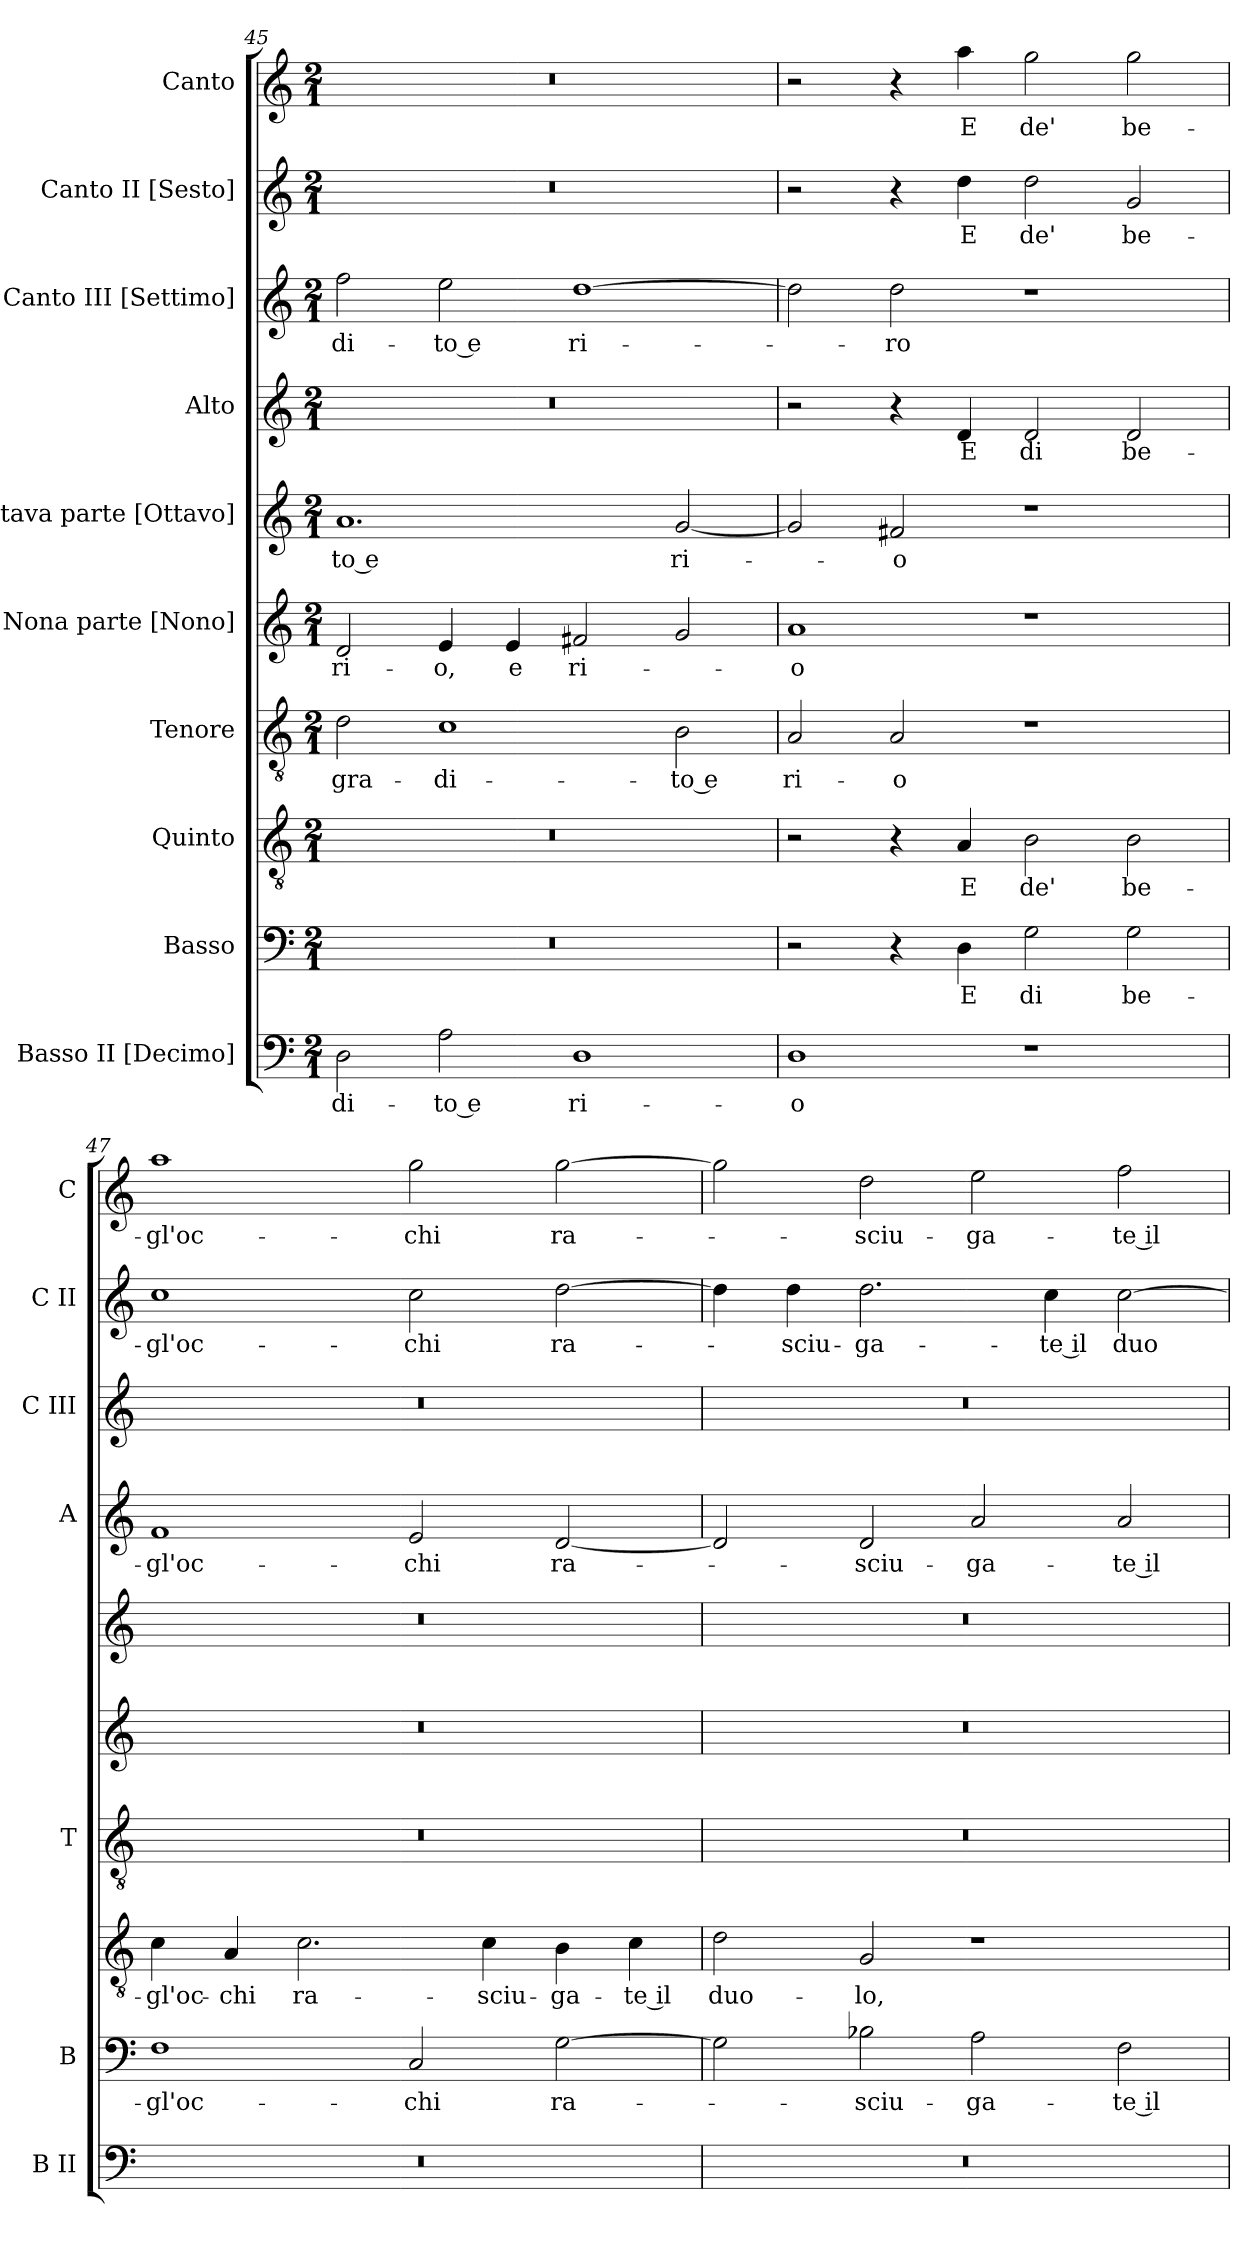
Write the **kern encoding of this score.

**kern	**text	**kern	**text	**kern	**text	**kern	**text	**kern	**text	**kern	**text	**kern	**text	**kern	**text	**kern	**text	**kern	**text
*part10	*part10	*part9	*part9	*part8	*part8	*part7	*part7	*part6	*part6	*part5	*part5	*part4	*part4	*part3	*part3	*part2	*part2	*part1	*part1
*staff10	*staff10	*staff9	*staff9	*staff8	*staff8	*staff7	*staff7	*staff6	*staff6	*staff5	*staff5	*staff4	*staff4	*staff3	*staff3	*staff2	*staff2	*staff1	*staff1
*I"Basso II [Decimo]	*	*I"Basso	*	*I"Quinto	*	*I"Tenore	*	*I"Nona parte [Nono]	*	*I"Ottava parte [Ottavo]	*	*I"Alto	*	*I"Canto III [Settimo]	*	*I"Canto II [Sesto]	*	*I"Canto	*
*I'B II	*	*I'B	*	*	*	*I'T	*	*	*	*	*	*I'A	*	*I'C III	*	*I'C II	*	*I'C	*
*clefF4	*	*clefF4	*	*clefGv2	*	*clefGv2	*	*clefG2	*	*clefG2	*	*clefG2	*	*clefG2	*	*clefG2	*	*clefG2	*
*k[]	*	*k[]	*	*k[]	*	*k[]	*	*k[]	*	*k[]	*	*k[]	*	*k[]	*	*k[]	*	*k[]	*
*C:	*	*C:	*	*C:	*	*C:	*	*C:	*	*C:	*	*C:	*	*C:	*	*C:	*	*C:	*
*M2/1	*	*M2/1	*	*M2/1	*	*M2/1	*	*M2/1	*	*M2/1	*	*M2/1	*	*M2/1	*	*M2/1	*	*M2/1	*
=45	=45	=45	=45	=45	=45	=45	=45	=45	=45	=45	=45	=45	=45	=45	=45	=45	=45	=45	=45
2D	-di-	0r	.	0r	.	2d	-gra-	2d	ri-	1.a	-to e	0r	.	2ff	-di-	0r	.	0r	.
2A	-to e	.	.	.	.	1c	-di-	4e	-o,	.	.	.	.	2ee	-to e	.	.	.	.
.	.	.	.	.	.	.	.	4e	e	.	.	.	.	.	.	.	.	.	.
1D	ri-	.	.	.	.	.	.	2f#X	ri-	.	.	.	.	[1dd	ri-	.	.	.	.
.	.	.	.	.	.	2B	-to e	2g	.	[2g	ri-	.	.	.	.	.	.	.	.
=46	=46	=46	=46	=46	=46	=46	=46	=46	=46	=46	=46	=46	=46	=46	=46	=46	=46	=46	=46
1D	-o	2r	.	2r	.	2A	ri-	1a	-o	2g]	.	2r	.	2dd]	.	2r	.	2r	.
.	.	4r	.	4r	.	2A	-o	.	.	2f#X	-o	4r	.	2dd	-ro	4r	.	4r	.
.	.	4D	E	4A	E	.	.	.	.	.	.	4d	E	.	.	4dd	E	4aa	E
1r	.	2G	di	2B	de'	1r	.	1r	.	1r	.	2d	di	1r	.	2dd	de'	2gg	de'
.	.	2G	be-	2B	be-	.	.	.	.	.	.	2d	be-	.	.	2g	be-	2gg	be-
=47	=47	=47	=47	=47	=47	=47	=47	=47	=47	=47	=47	=47	=47	=47	=47	=47	=47	=47	=47
0r	.	1F	-gl'oc-	4c	-gl'oc-	0r	.	0r	.	0r	.	1f	-gl'oc-	0r	.	1cc	-gl'oc-	1aa	-gl'oc-
.	.	.	.	4A	-chi	.	.	.	.	.	.	.	.	.	.	.	.	.	.
.	.	.	.	2.c	ra-	.	.	.	.	.	.	.	.	.	.	.	.	.	.
.	.	2C	-chi	.	.	.	.	.	.	.	.	2e	-chi	.	.	2cc	-chi	2gg	-chi
.	.	.	.	4c	-sciu-	.	.	.	.	.	.	.	.	.	.	.	.	.	.
.	.	[2G	ra-	4B	-ga-	.	.	.	.	.	.	[2d	ra-	.	.	[2dd	ra-	[2gg	ra-
.	.	.	.	4c	-te il	.	.	.	.	.	.	.	.	.	.	.	.	.	.
=48	=48	=48	=48	=48	=48	=48	=48	=48	=48	=48	=48	=48	=48	=48	=48	=48	=48	=48	=48
0r	.	2G]	.	2d	duo-	0r	.	0r	.	0r	.	2d]	.	0r	.	4dd]	.	2gg]	.
.	.	.	.	.	.	.	.	.	.	.	.	.	.	.	.	4dd	-sciu-	.	.
.	.	2B-X	-sciu-	2G	-lo,	.	.	.	.	.	.	2d	-sciu-	.	.	2.dd	-ga-	2dd	-sciu-
.	.	2A	-ga-	1r	.	.	.	.	.	.	.	2a	-ga-	.	.	.	.	2ee	-ga-
.	.	.	.	.	.	.	.	.	.	.	.	.	.	.	.	4cc	-te il	.	.
.	.	2F	-te il	.	.	.	.	.	.	.	.	2a	-te il	.	.	[2cc	duo-	2ff	-te il
=	=	=	=	=	=	=	=	=	=	=	=	=	=	=	=	=	=	=	=
*-	*-	*-	*-	*-	*-	*-	*-	*-	*-	*-	*-	*-	*-	*-	*-	*-	*-	*-	*-
